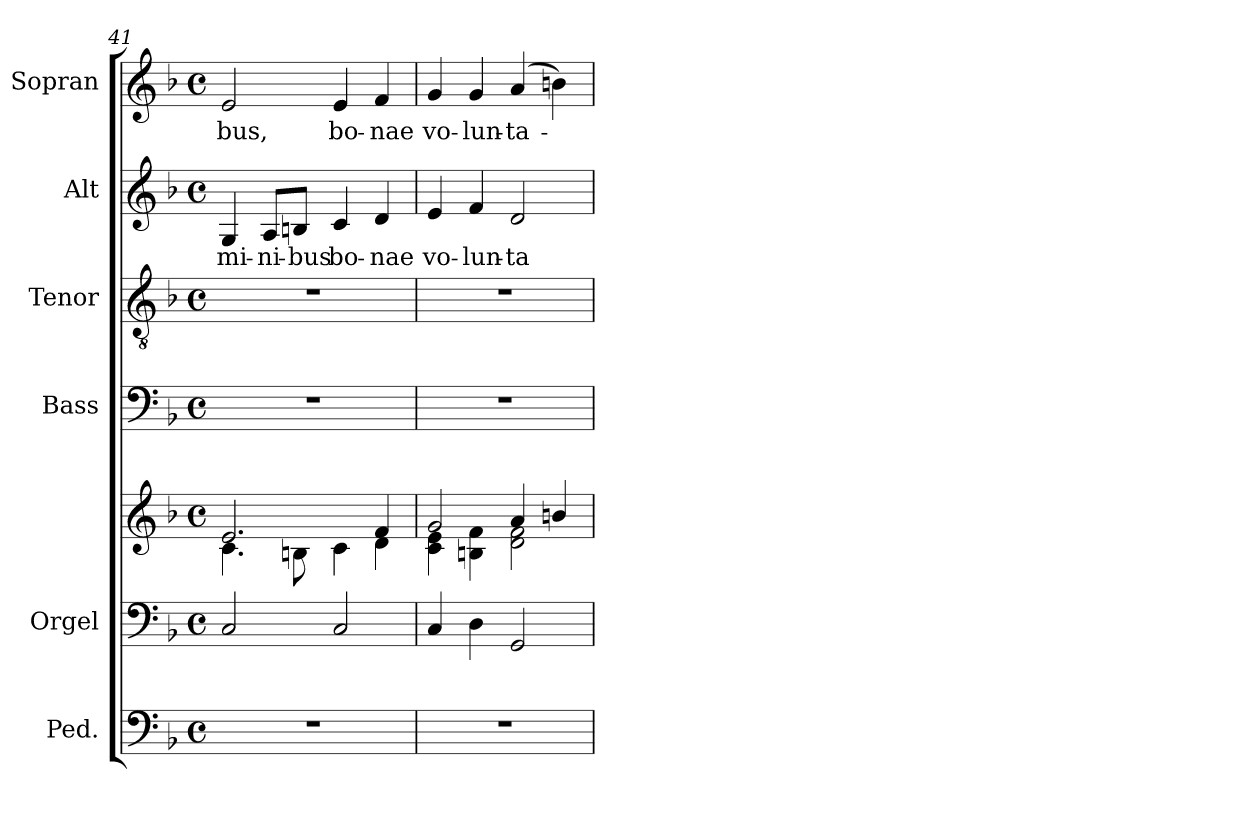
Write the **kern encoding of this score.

**kern	**kern	**kern	**kern	**kern	**kern	**text	**kern	**text
*part6	*part5	*part5	*part4	*part3	*part2	*part2	*part1	*part1
*staff7	*staff6	*staff5	*staff4	*staff3	*staff2	*staff2	*staff1	*staff1
*I"Ped.	*I"Orgel	*	*I"Bass	*I"Tenor	*I"Alt	*	*I"Sopran	*
*	*I'Org.	*	*I'B.	*I'T.	*I'A.	*	*I'S.	*
*clefF4	*clefF4	*clefG2	*clefF4	*clefGv2	*clefG2	*	*clefG2	*
*ITrd7c12	*	*	*	*	*	*	*	*
*k[b-]	*k[b-]	*k[b-]	*k[b-]	*k[b-]	*k[b-]	*	*k[b-]	*
*F:	*F:	*F:	*F:	*F:	*F:	*	*F:	*
*M4/4	*M4/4	*M4/4	*M4/4	*M4/4	*M4/4	*	*M4/4	*
*met(c)	*met(c)	*met(c)	*met(c)	*met(c)	*met(c)	*	*met(c)	*
=41	=41	=41	=41	=41	=41	=41	=41	=41
*	*	*^	*	*	*	*	*	*
!	!	!	!	!	!	!	!LO:LY:b	!	!LO:LY:b
1r	2C/	2.e/	4.c\	1r	1r	4G/	-mi-	2e/	-bus,
!	!	!	!	!	!	!	!LO:LY:b	!	!
.	.	.	.	.	.	8A/L	-ni-	.	.
!	!	!	!	!	!	!	!LO:LY:b	!	!
.	.	.	8Bn\	.	.	8Bn/J	-bus	.	.
!	!	!	!	!	!	!	!LO:LY:b	!	!LO:LY:b
.	2C/	.	4c\	.	.	4c/	bo-	4e/	bo-
!	!	!	!	!	!	!	!LO:LY:b	!	!LO:LY:b
.	.	4f/	4d\	.	.	4d/	-nae	4f/	-nae
=42	=42	=42	=42	=42	=42	=42	=42	=42	=42
!	!	!	!	!	!	!	!LO:LY:b	!	!LO:LY:b
1r	4C/	2g/	4c\ 4e\	1r	1r	4e/	vo-	4g/	vo-
!	!	!	!	!	!	!	!LO:LY:b	!	!LO:LY:b
.	4D\	.	4Bn\ 4f\	.	.	4f/	-lun-	4g/	-lun-
!	!	!	!	!	!	!	!LO:LY:b	!	!LO:LY:b
.	2GG/	4a/	2d\ 2f\	.	.	2d/	-ta-	(4a/	-ta-
.	.	4bn/	.	.	.	.	.	4bn\)	.
*	*	*v	*v	*	*	*	*	*	*
=	=	=	=	=	=	=	=	=
*-	*-	*-	*-	*-	*-	*-	*-	*-
